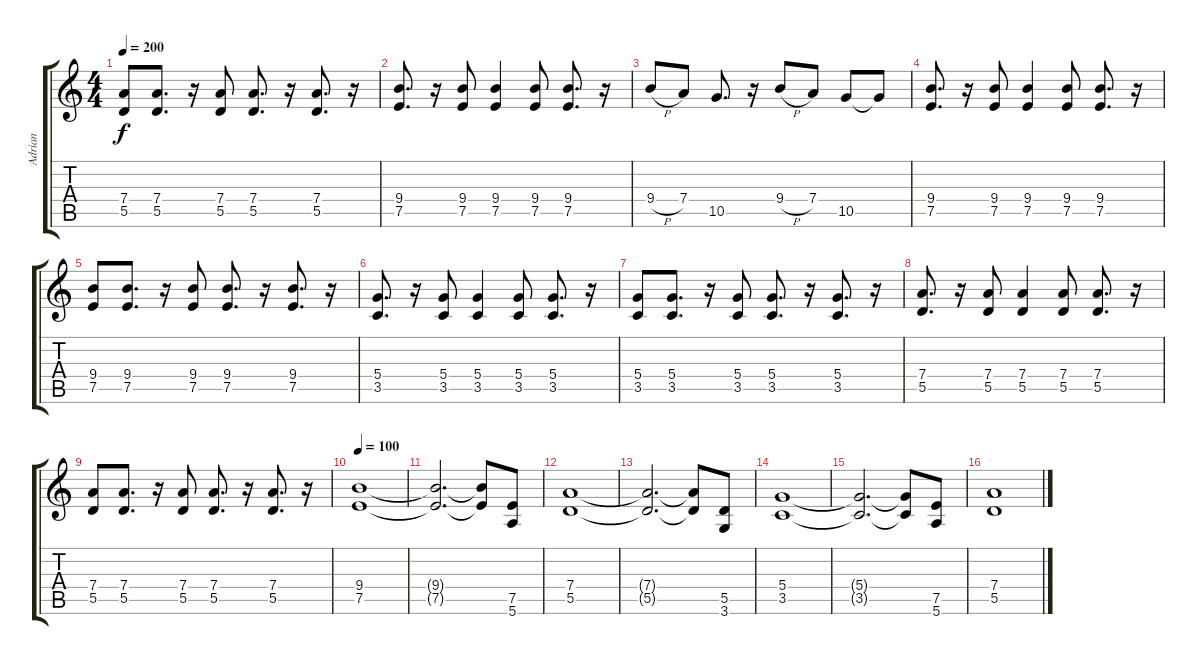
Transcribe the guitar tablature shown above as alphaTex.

\track ("Adrian" "Adrian") {instrument overdrivenguitar}
\staff {score tabs}
\tuning (E4 B3 G3 D3 A2 E2) {hide}
\ts (4 4)
\tempo 200
\clef g2
\ks c
(7.4 5.5).8{dy f} (7.4 5.5).8{d} r.16 (7.4 5.5).8 (7.4 5.5).8{d} r.16 (7.4 5.5).8{d} r.16 |
(9.4 7.5).8{d} r.16 (9.4 7.5).8 (9.4 7.5).4 (9.4 7.5).8 (9.4 7.5).8{d} r.16 |
9.4{h}.8 7.4.8 10.5.8{d} r.16 9.4{h}.8 7.4.8 10.5.8 10.5{t}.8 |
(9.4 7.5).8{d} r.16 (9.4 7.5).8 (9.4 7.5).4 (9.4 7.5).8 (9.4 7.5).8{d} r.16 |
(9.4 7.5).8 (9.4 7.5).8{d} r.16 (9.4 7.5).8 (9.4 7.5).8{d} r.16 (9.4 7.5).8{d} r.16 |
(5.4 3.5).8{d} r.16 (5.4 3.5).8 (5.4 3.5).4 (5.4 3.5).8 (5.4 3.5).8{d} r.16 |
(5.4 3.5).8 (5.4 3.5).8{d} r.16 (5.4 3.5).8 (5.4 3.5).8{d} r.16 (5.4 3.5).8{d} r.16 |
(7.4 5.5).8{d} r.16 (7.4 5.5).8 (7.4 5.5).4 (7.4 5.5).8 (7.4 5.5).8{d} r.16 |
(7.4 5.5).8 (7.4 5.5).8{d} r.16 (7.4 5.5).8 (7.4 5.5).8{d} r.16 (7.4 5.5).8{d} r.16 |
\tempo 100
(9.4 7.5).1 |
(9.4{t} 7.5{t}).2{d} (9.4{t} 7.5{t}).8 (7.5 5.6).8 |
(7.4 5.5).1 |
(7.4{t} 5.5{t}).2{d} (7.4{t} 5.5{t}).8 (5.5 3.6).8 |
(5.4 3.5).1 |
(5.4{t} 3.5{t}).2{d} (5.4{t} 3.5{t}).8 (7.5 5.6).8 |
(7.4 5.5).1
